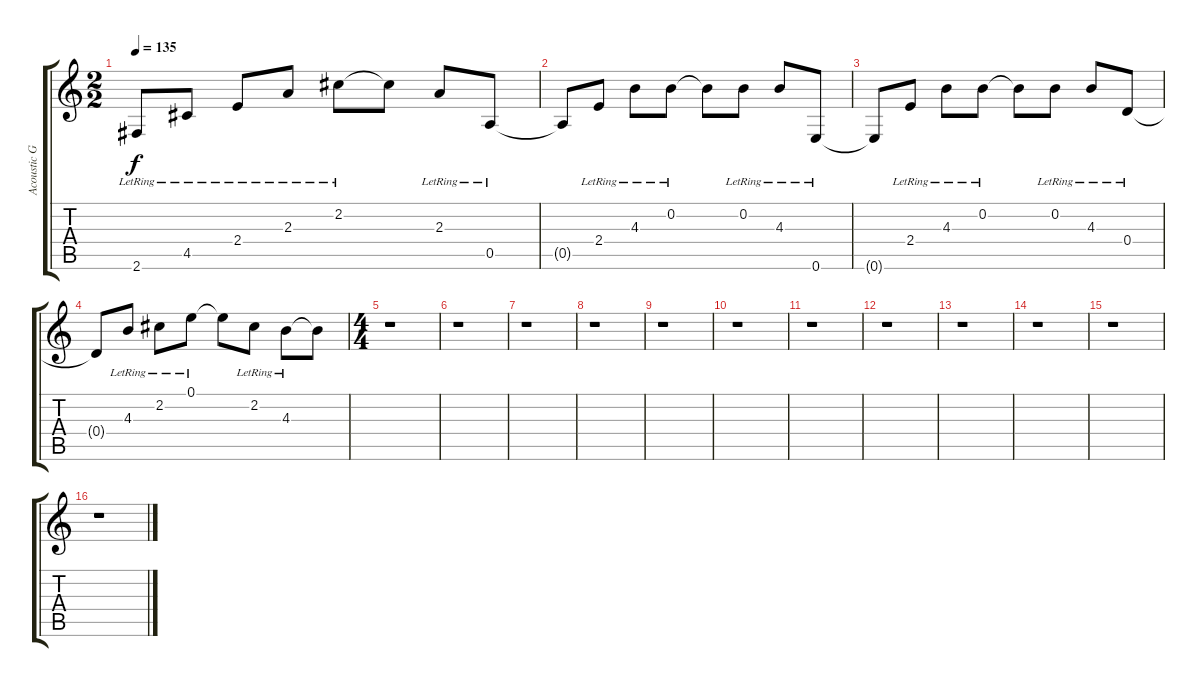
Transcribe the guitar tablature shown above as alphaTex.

\track ("Acoustic Guitar" "Acoustic G") {instrument acousticguitarsteel}
\staff {score tabs}
\tuning (E4 B3 G3 D3 A2 E2) {hide}
\ts (2 2)
\tempo 135
\clef g2
\ks c
2.6{lr}.8{dy f} 4.5{lr}.8 2.4{lr}.8 2.3{lr}.8 2.2{lr}.8 2.2{t}.8 2.3{lr}.8 0.5{lr}.8 |
0.5{t}.8 2.4{lr}.8 4.3{lr}.8 0.2{lr}.8 0.2{t}.8 0.2{lr}.8 4.3{lr}.8 0.6{lr}.8 |
0.6{t}.8 2.4{lr}.8 4.3{lr}.8 0.2{lr}.8 0.2{t}.8 0.2{lr}.8 4.3{lr}.8 0.4{lr}.8 |
0.4{t}.8 4.3{lr}.8 2.2{lr}.8 0.1{lr}.8 0.1{t}.8 2.2{lr}.8 4.3{lr}.8 4.3{t}.8 |
\ts (4 4)
r.1 |
r.1 |
r.1 |
r.1 |
r.1 |
r.1 |
r.1 |
r.1 |
r.1 |
r.1 |
r.1 |
r.1
